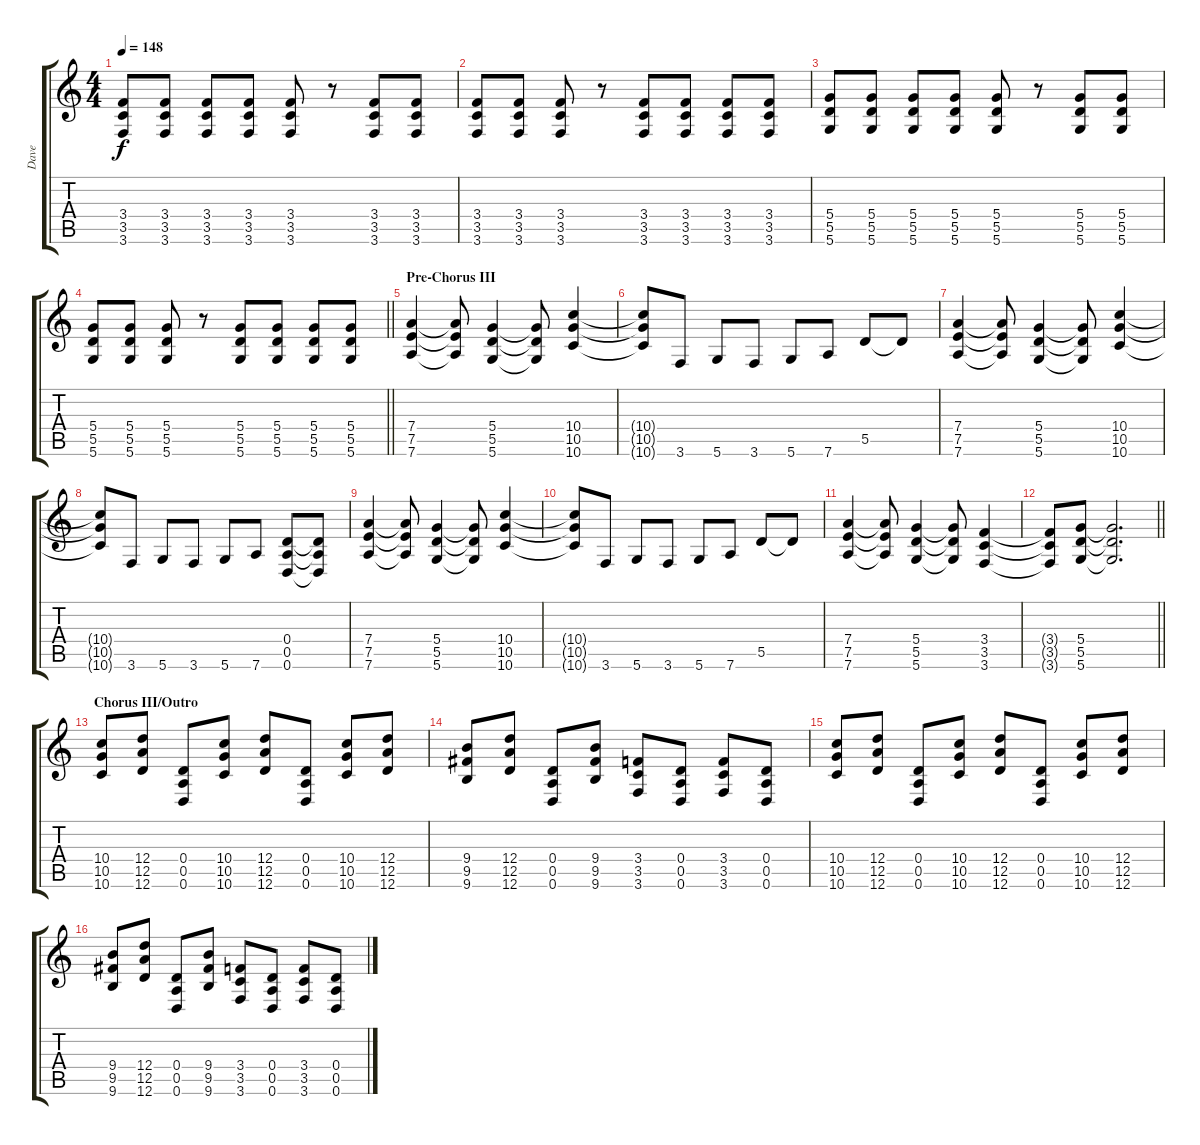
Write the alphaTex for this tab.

\track ("Dave" "Dave") {instrument overdrivenguitar}
\staff {score tabs}
\tuning (E4 B3 G3 D3 A2 D2) {hide}
\ts (4 4)
\tempo 148
\clef g2
\ks c
(3.4 3.5 3.6).8{dy f} (3.4 3.5 3.6).8 (3.4 3.5 3.6).8 (3.4 3.5 3.6).8 (3.4 3.5 3.6).8 r.8 (3.4 3.5 3.6).8 (3.4 3.5 3.6).8 |
(3.4 3.5 3.6).8 (3.4 3.5 3.6).8 (3.4 3.5 3.6).8 r.8 (3.4 3.5 3.6).8 (3.4 3.5 3.6).8 (3.4 3.5 3.6).8 (3.4 3.5 3.6).8 |
(5.4 5.5 5.6).8 (5.4 5.5 5.6).8 (5.4 5.5 5.6).8 (5.4 5.5 5.6).8 (5.4 5.5 5.6).8 r.8 (5.4 5.5 5.6).8 (5.4 5.5 5.6).8 |
\barLineRight lightlight
(5.4 5.5 5.6).8 (5.4 5.5 5.6).8 (5.4 5.5 5.6).8 r.8 (5.4 5.5 5.6).8 (5.4 5.5 5.6).8 (5.4 5.5 5.6).8 (5.4 5.5 5.6).8 |
\section ("" "Pre-Chorus III")
(7.4 7.5 7.6).4 (7.4{t} 7.5{t} 7.6{t}).8 (5.4 5.5 5.6).4 (5.4{t} 5.5{t} 5.6{t}).8 (10.4 10.5 10.6).4 |
(10.4{t} 10.5{t} 10.6{t}).8 3.6.8 5.6.8 3.6.8 5.6.8 7.6.8 5.5.8 5.5{t}.8 |
(7.4 7.5 7.6).4 (7.4{t} 7.5{t} 7.6{t}).8 (5.4 5.5 5.6).4 (5.4{t} 5.5{t} 5.6{t}).8 (10.4 10.5 10.6).4 |
(10.4{t} 10.5{t} 10.6{t}).8 3.6.8 5.6.8 3.6.8 5.6.8 7.6.8 (0.4 0.5 0.6).8 (0.4{t} 0.5{t} 0.6{t}).8 |
(7.4 7.5 7.6).4 (7.4{t} 7.5{t} 7.6{t}).8 (5.4 5.5 5.6).4 (5.4{t} 5.5{t} 5.6{t}).8 (10.4 10.5 10.6).4 |
(10.4{t} 10.5{t} 10.6{t}).8 3.6.8 5.6.8 3.6.8 5.6.8 7.6.8 5.5.8 5.5{t}.8 |
(7.4 7.5 7.6).4 (7.4{t} 7.5{t} 7.6{t}).8 (5.4 5.5 5.6).4 (5.4{t} 5.5{t} 5.6{t}).8 (3.4 3.5 3.6).4 |
\barLineRight lightlight
(3.4{t} 3.5{t} 3.6{t}).8 (5.4 5.5 5.6).8 (5.4{t} 5.5{t} 5.6{t}).2{d} |
\section ("" "Chorus III/Outro")
(10.4 10.5 10.6).8{volume 16 instrument overdrivenguitar} (12.4 12.5 12.6).8 (0.4 0.5 0.6).8 (10.4 10.5 10.6).8 (12.4 12.5 12.6).8 (0.4 0.5 0.6).8 (10.4 10.5 10.6).8 (12.4 12.5 12.6).8 |
(9.4 9.5 9.6).8 (12.4 12.5 12.6).8 (0.4 0.5 0.6).8 (9.4 9.5 9.6).8 (3.4 3.5 3.6).8 (0.4 0.5 0.6).8 (3.4 3.5 3.6).8 (0.4 0.5 0.6).8 |
(10.4 10.5 10.6).8 (12.4 12.5 12.6).8 (0.4 0.5 0.6).8 (10.4 10.5 10.6).8 (12.4 12.5 12.6).8 (0.4 0.5 0.6).8 (10.4 10.5 10.6).8 (12.4 12.5 12.6).8 |
(9.4 9.5 9.6).8 (12.4 12.5 12.6).8 (0.4 0.5 0.6).8 (9.4 9.5 9.6).8 (3.4 3.5 3.6).8 (0.4 0.5 0.6).8 (3.4 3.5 3.6).8 (0.4 0.5 0.6).8
